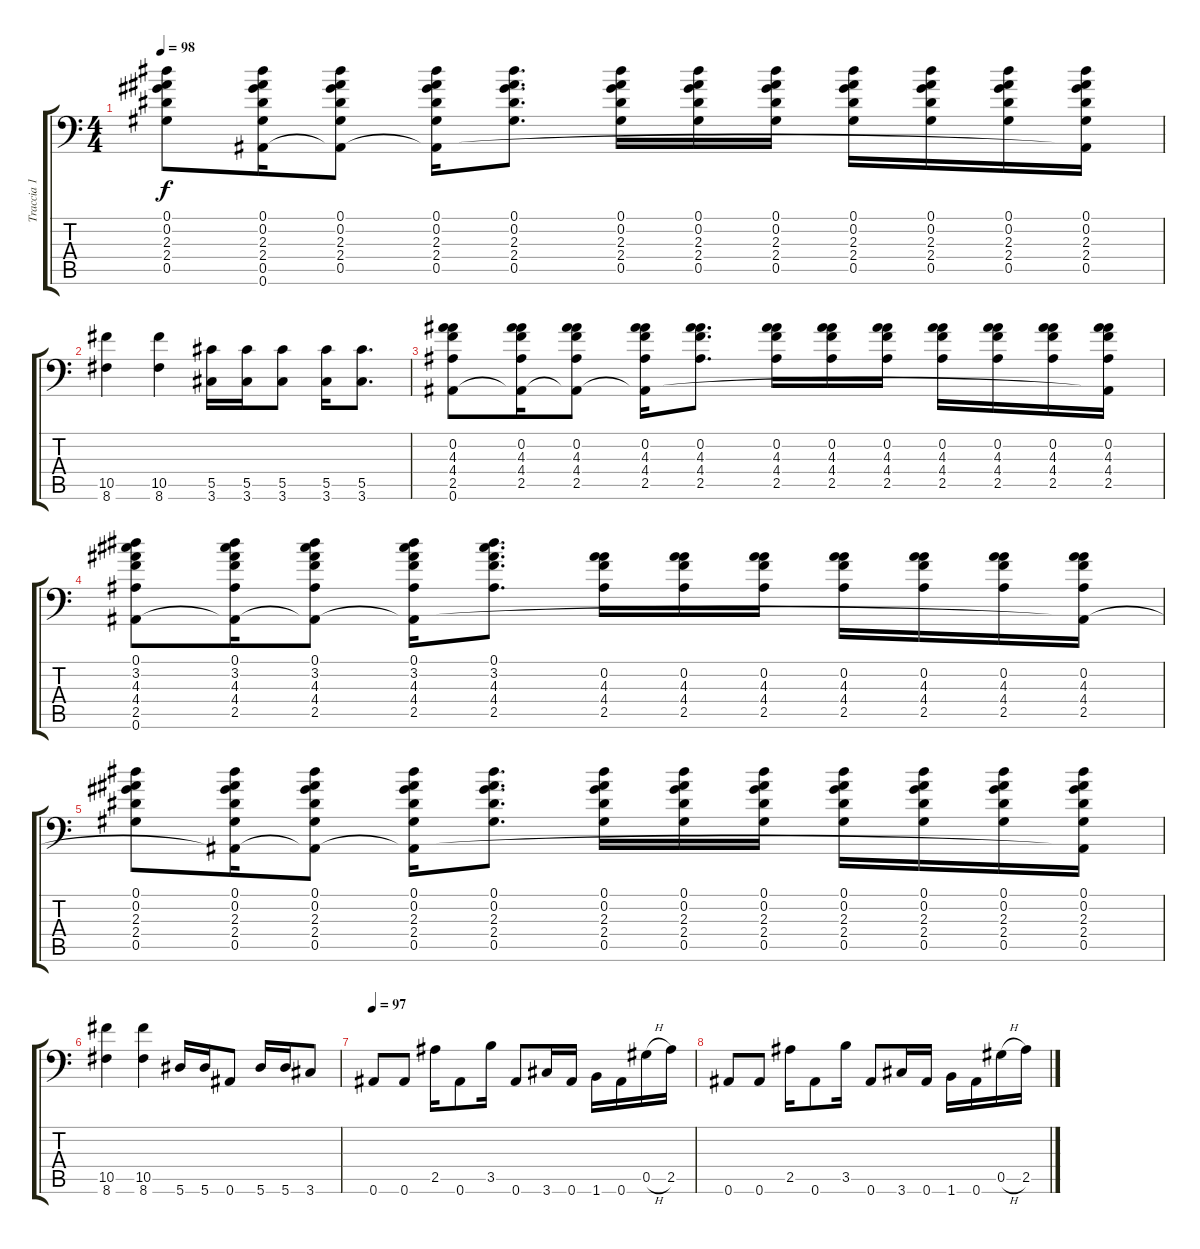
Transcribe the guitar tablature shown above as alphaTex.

\track ("Traccia 1" "Traccia 1") {instrument distortionguitar}
\staff {score tabs}
\tuning (Eb4 Bb3 Gb3 Db3 Ab2 Bb1) {hide}
\ts (4 4)
\tempo 98
\clef f4
\ks c
(0.1 0.2 2.3 2.4 0.5).8{dy f} (0.1 0.2 2.3 2.4 0.5 0.6{t}).16 (0.1 0.2 2.3 2.4 0.5 0.6{t}).8 (0.1 0.2 2.3 2.4 0.5 0.6{t}).16 (0.1 0.2 2.3 2.4 0.5).8{d} (0.1 0.2 2.3 2.4 0.5).16 (0.1 0.2 2.3 2.4 0.5).16 (0.1 0.2 2.3 2.4 0.5).16 (0.1 0.2 2.3 2.4 0.5).16 (0.1 0.2 2.3 2.4 0.5).16 (0.1 0.2 2.3 2.4 0.5).16 (0.1 0.2 2.3 2.4 0.5 0.6{t}).16 |
(10.5 8.6).4 (10.5 8.6).4 (5.5 3.6).16 (5.5 3.6).16 (5.5 3.6).8 (5.5 3.6).16 (5.5 3.6).8{d} |
(0.2 4.3 4.4 2.5 0.6).8 (0.2 4.3 4.4 2.5 0.6{t}).16 (0.2 4.3 4.4 2.5 0.6{t}).8 (0.2 4.3 4.4 2.5 0.6{t}).16 (0.2 4.3 4.4 2.5).8{d} (0.2 4.3 4.4 2.5).16 (0.2 4.3 4.4 2.5).16 (0.2 4.3 4.4 2.5).16 (0.2 4.3 4.4 2.5).16 (0.2 4.3 4.4 2.5).16 (0.2 4.3 4.4 2.5).16 (0.2 4.3 4.4 2.5 0.6{t}).16 |
(0.1 3.2 4.3 4.4 2.5 0.6).8 (0.1 3.2 4.3 4.4 2.5 0.6{t}).16 (0.1 3.2 4.3 4.4 2.5 0.6{t}).8 (0.1 3.2 4.3 4.4 2.5 0.6{t}).16 (0.1 3.2 4.3 4.4 2.5).8{d} (0.2 4.3 4.4 2.5).16 (0.2 4.3 4.4 2.5).16 (0.2 4.3 4.4 2.5).16 (0.2 4.3 4.4 2.5).16 (0.2 4.3 4.4 2.5).16 (0.2 4.3 4.4 2.5).16 (0.2 4.3 4.4 2.5 0.6{t}).16 |
(0.1 0.2 2.3 2.4 0.5).8 (0.1 0.2 2.3 2.4 0.5 0.6{t}).16 (0.1 0.2 2.3 2.4 0.5 0.6{t}).8 (0.1 0.2 2.3 2.4 0.5 0.6{t}).16 (0.1 0.2 2.3 2.4 0.5).8{d} (0.1 0.2 2.3 2.4 0.5).16 (0.1 0.2 2.3 2.4 0.5).16 (0.1 0.2 2.3 2.4 0.5).16 (0.1 0.2 2.3 2.4 0.5).16 (0.1 0.2 2.3 2.4 0.5).16 (0.1 0.2 2.3 2.4 0.5).16 (0.1 0.2 2.3 2.4 0.5 0.6{t}).16 |
(10.5 8.6).4 (10.5 8.6).4 5.6.16 5.6.16 0.6.8 5.6.16 5.6.16 3.6.8 |
\tempo 97
0.6.8 0.6.8 2.5.16 0.6.8 3.5.16 0.6.8 3.6.16 0.6.16 1.6.16 0.6.16 0.5{h}.16 2.5.16 |
0.6.8 0.6.8 2.5.16 0.6.8 3.5.16 0.6.8 3.6.16 0.6.16 1.6.16 0.6.16 0.5{h}.16 2.5.16
